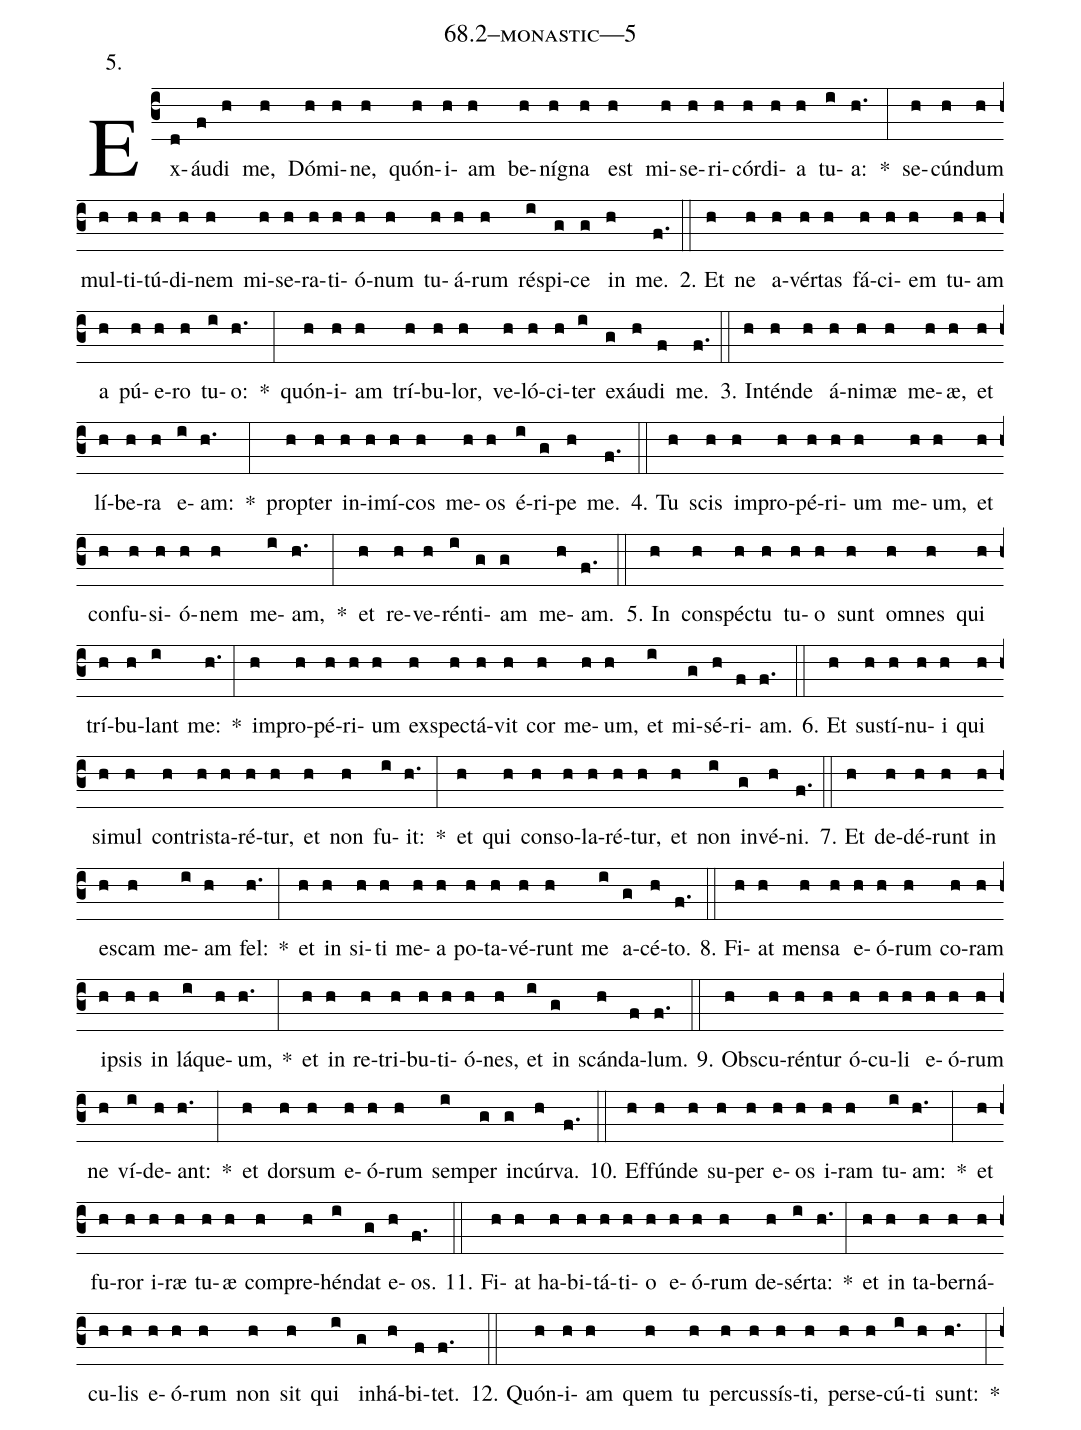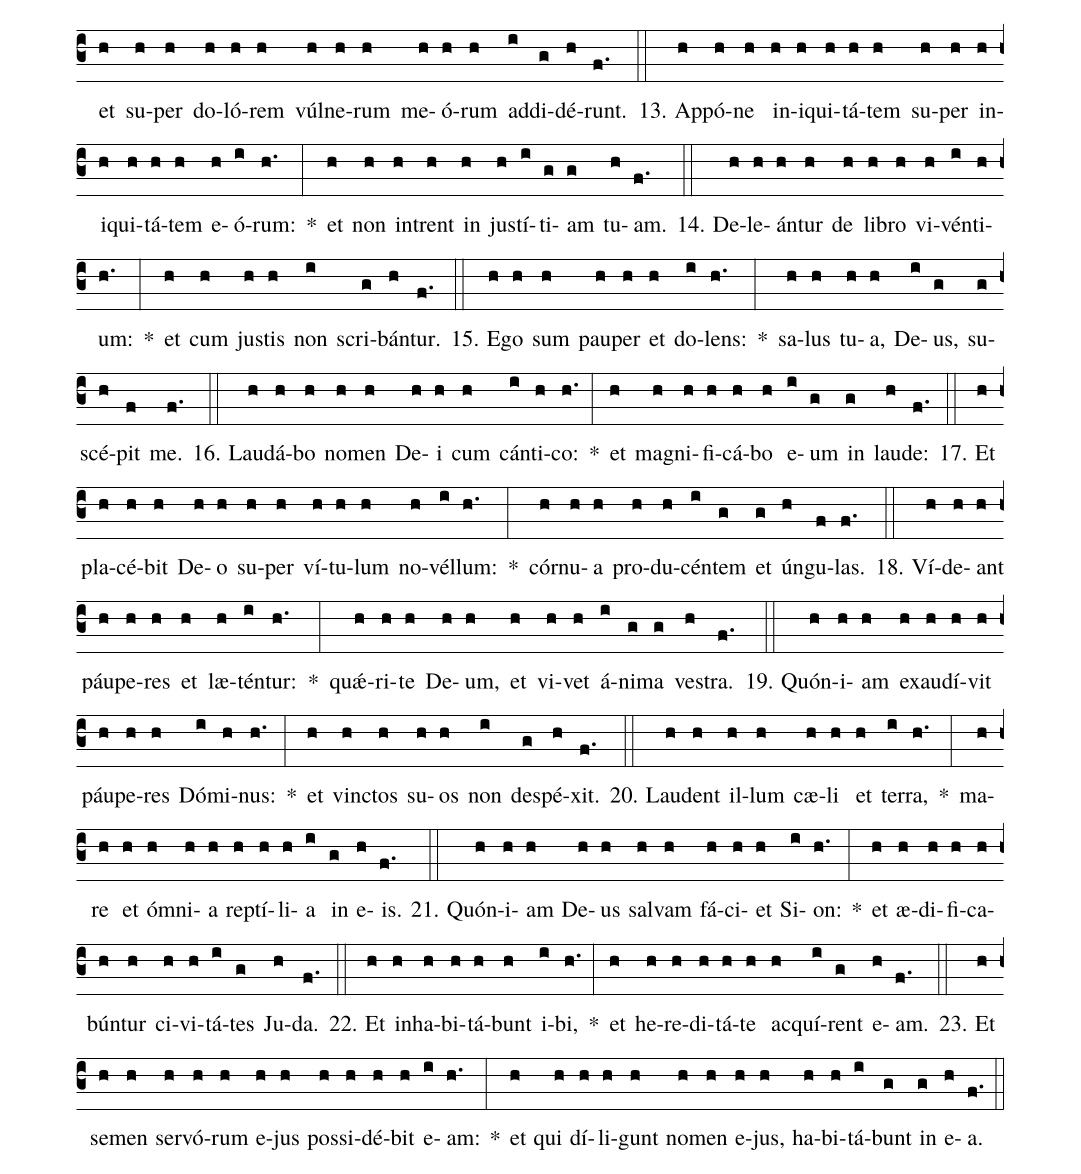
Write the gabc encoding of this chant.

name: 68.2--monastic---5;
annotation: 5.;
%%
(c3)Ex(d)áu(f)di(h) me,(h) Dó(h)mi(h)ne,(h) quón(h)i(h)am(h) be(h)ní(h)gna(h) est(h) mi(h)se(h)ri(h)cór(h)di(h)a(h) tu(i)a:(h.) *(:) se(h)cún(h)dum(h) mul(h)ti(h)tú(h)di(h)nem(h) mi(h)se(h)ra(h)ti(h)ó(h)num(h) tu(h)á(h)rum(h) ré(i)spi(g)ce(g) in(h) me.(f.) (::)
2. Et(h) ne(h) a(h)vér(h)tas(h) fá(h)ci(h)em(h) tu(h)am(h) a(h) pú(h)e(h)ro(h) tu(i)o:(h.) *(:) quón(h)i(h)am(h) trí(h)bu(h)lor,(h) ve(h)ló(h)ci(h)ter(i) ex(g)áu(h)di(f) me.(f.) (::)
3. In(h)tén(h)de(h) á(h)ni(h)mæ(h) me(h)æ,(h) et(h) lí(h)be(h)ra(h) e(i)am:(h.) *(:) prop(h)ter(h) in(h)i(h)mí(h)cos(h) me(h)os(h) é(i)ri(g)pe(h) me.(f.) (::)
4. Tu(h) scis(h) im(h)pro(h)pé(h)ri(h)um(h) me(h)um,(h) et(h) con(h)fu(h)si(h)ó(h)nem(h) me(i)am,(h.) *(:) et(h) re(h)ve(h)rén(i)ti(g)am(g) me(h)am.(f.) (::)
5. In(h) con(h)spéc(h)tu(h) tu(h)o(h) sunt(h) om(h)nes(h) qui(h) trí(h)bu(h)lant(i) me:(h.) *(:) im(h)pro(h)pé(h)ri(h)um(h) ex(h)spec(h)tá(h)vit(h) cor(h) me(h)um,(h) et(i) mi(g)sé(h)ri(f)am.(f.) (::)
6. Et(h) sus(h)tí(h)nu(h)i(h) qui(h) si(h)mul(h) con(h)tris(h)ta(h)ré(h)tur,(h) et(h) non(h) fu(i)it:(h.) *(:) et(h) qui(h) con(h)so(h)la(h)ré(h)tur,(h) et(h) non(i) in(g)vé(h)ni.(f.) (::)
7. Et(h) de(h)dé(h)runt(h) in(h) es(h)cam(h) me(i)am(h) fel:(h.) *(:) et(h) in(h) si(h)ti(h) me(h)a(h) po(h)ta(h)vé(h)runt(h) me(i) a(g)cé(h)to.(f.) (::)
8. Fi(h)at(h) men(h)sa(h) e(h)ó(h)rum(h) co(h)ram(h) ip(h)sis(h) in(h) lá(i)que(h)um,(h.) *(:) et(h) in(h) re(h)tri(h)bu(h)ti(h)ó(h)nes,(h) et(i) in(g) scán(h)da(f)lum.(f.) (::)
9. Obs(h)cu(h)rén(h)tur(h) ó(h)cu(h)li(h) e(h)ó(h)rum(h) ne(h) ví(i)de(h)ant:(h.) *(:) et(h) dor(h)sum(h) e(h)ó(h)rum(h) sem(i)per(g) in(g)cúr(h)va.(f.) (::)
10. Ef(h)fún(h)de(h) su(h)per(h) e(h)os(h) i(h)ram(h) tu(i)am:(h.) *(:) et(h) fu(h)ror(h) i(h)ræ(h) tu(h)æ(h) com(h)pre(h)hén(i)dat(g) e(h)os.(f.) (::)
11. Fi(h)at(h) ha(h)bi(h)tá(h)ti(h)o(h) e(h)ó(h)rum(h) de(h)sér(i)ta:(h.) *(:) et(h) in(h) ta(h)ber(h)ná(h)cu(h)lis(h) e(h)ó(h)rum(h) non(h) sit(h) qui(i) in(g)há(h)bi(f)tet.(f.) (::)
12. Quón(h)i(h)am(h) quem(h) tu(h) per(h)cus(h)sís(h)ti,(h) per(h)se(h)cú(i)ti(h) sunt:(h.) *(:) et(h) su(h)per(h) do(h)ló(h)rem(h) vúl(h)ne(h)rum(h) me(h)ó(h)rum(h) ad(i)di(g)dé(h)runt.(f.) (::)
13. Ap(h)pó(h)ne(h) in(h)i(h)qui(h)tá(h)tem(h) su(h)per(h) in(h)i(h)qui(h)tá(h)tem(h) e(h)ó(i)rum:(h.) *(:) et(h) non(h) in(h)trent(h) in(h) jus(h)tí(i)ti(g)am(g) tu(h)am.(f.) (::)
14. De(h)le(h)án(h)tur(h) de(h) li(h)bro(h) vi(h)vén(i)ti(h)um:(h.) *(:) et(h) cum(h) jus(h)tis(h) non(i) scri(g)bán(h)tur.(f.) (::)
15. E(h)go(h) sum(h) pau(h)per(h) et(h) do(i)lens:(h.) *(:) sa(h)lus(h) tu(h)a,(h) De(i)us,(g) su(g)scé(h)pit(f) me.(f.) (::)
16. Lau(h)dá(h)bo(h) no(h)men(h) De(h)i(h) cum(h) cán(i)ti(h)co:(h.) *(:) et(h) ma(h)gni(h)fi(h)cá(h)bo(h) e(i)um(g) in(g) lau(h)de:(f.) (::)
17. Et(h) pla(h)cé(h)bit(h) De(h)o(h) su(h)per(h) ví(h)tu(h)lum(h) no(h)vél(i)lum:(h.) *(:) cór(h)nu(h)a(h) pro(h)du(h)cén(i)tem(g) et(g) ún(h)gu(f)las.(f.) (::)
18. Ví(h)de(h)ant(h) páu(h)pe(h)res(h) et(h) læ(h)tén(i)tur:(h.) *(:) quǽ(h)ri(h)te(h) De(h)um,(h) et(h) vi(h)vet(h) á(i)ni(g)ma(g) ves(h)tra.(f.) (::)
19. Quón(h)i(h)am(h) ex(h)au(h)dí(h)vit(h) páu(h)pe(h)res(h) Dó(i)mi(h)nus:(h.) *(:) et(h) vinc(h)tos(h) su(h)os(h) non(i) de(g)spé(h)xit.(f.) (::)
20. Lau(h)dent(h) il(h)lum(h) cæ(h)li(h) et(h) ter(i)ra,(h.) *(:) ma(h)re(h) et(h) óm(h)ni(h)a(h) rep(h)tí(h)li(h)a(i) in(g) e(h)is.(f.) (::)
21. Quón(h)i(h)am(h) De(h)us(h) sal(h)vam(h) fá(h)ci(h)et(h) Si(i)on:(h.) *(:) et(h) æ(h)di(h)fi(h)ca(h)bún(h)tur(h) ci(h)vi(h)tá(i)tes(g) Ju(h)da.(f.) (::)
22. Et(h) in(h)ha(h)bi(h)tá(h)bunt(h) i(i)bi,(h.) *(:) et(h) he(h)re(h)di(h)tá(h)te(h) ac(h)quí(i)rent(g) e(h)am.(f.) (::)
23. Et(h) se(h)men(h) ser(h)vó(h)rum(h) e(h)jus(h) pos(h)si(h)dé(h)bit(h) e(i)am:(h.) *(:) et(h) qui(h) dí(h)li(h)gunt(h) no(h)men(h) e(h)jus,(h) ha(h)bi(h)tá(i)bunt(g) in(g) e(h)a.(f.) (::)
